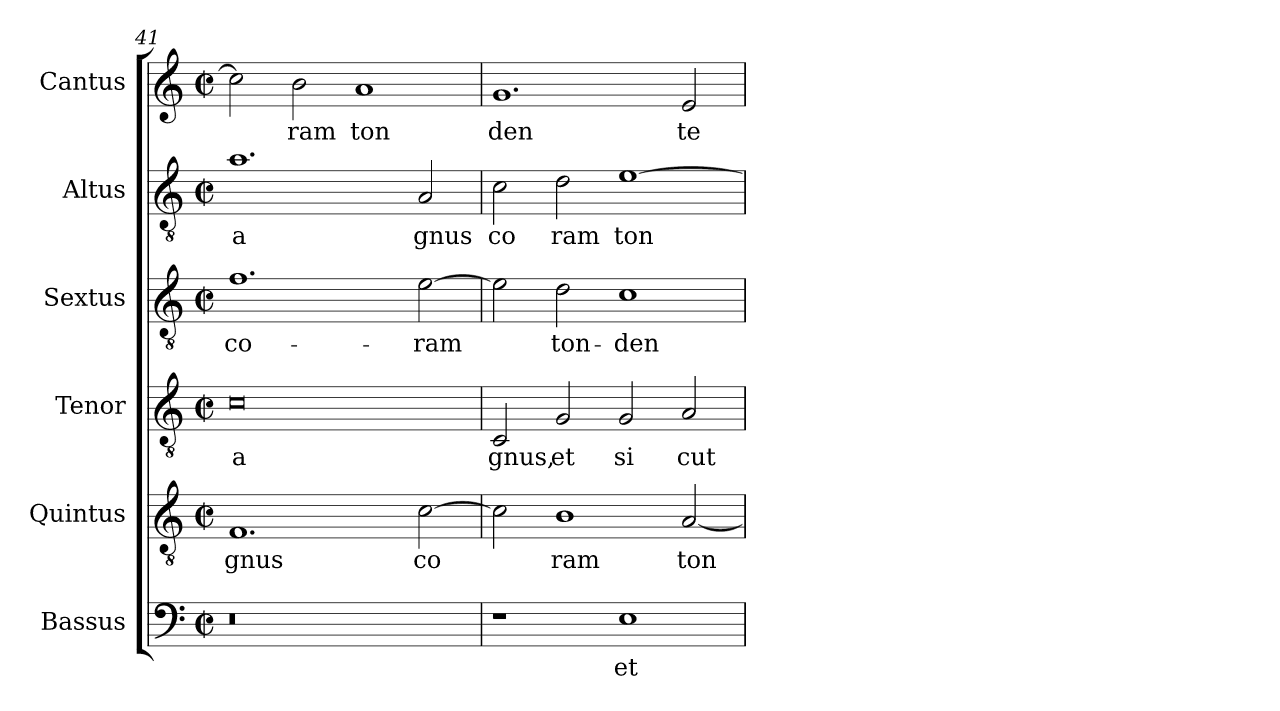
**kern	**text	**kern	**text	**kern	**text	**kern	**text	**kern	**text	**kern	**text
*part6	*part6	*part5	*part5	*part4	*part4	*part3	*part3	*part2	*part2	*part1	*part1
*staff6	*staff6	*staff5	*staff5	*staff4	*staff4	*staff3	*staff3	*staff2	*staff2	*staff1	*staff1
*I"Bassus	*	*I"Quintus	*	*I"Tenor	*	*I"Sextus	*	*I"Altus	*	*I"Cantus	*
!!LO:PB:g=z
*clefF4	*	*clefGv2	*	*clefGv2	*	*clefGv2	*	*clefGv2	*	*clefG2	*
*M2/2	*	*M2/2	*	*M2/2	*	*M2/2	*	*M2/2	*	*M2/2	*
*met(c|)	*	*met(c|)	*	*met(c|)	*	*met(c|)	*	*met(c|)	*	*met(c|)	*
=41	=41	=41	=41	=41	=41	=41	=41	=41	=41	=41	=41
!	!	!	!LO:LY:b:cj	!	!LO:LY:b:cj	!	!LO:LY:b:cj	!	!LO:LY:b:cj	!	!
0r	.	1.F	-gnus	0c	a	1.f	co-	1.a	a	2cc\]	.
!	!	!	!	!	!	!	!	!	!	!	!LO:LY:b:cj
.	.	.	.	.	.	.	.	.	.	2b\	ram
!	!	!	!	!	!	!	!	!	!	!	!LO:LY:b:cj
.	.	.	.	.	.	.	.	.	.	1a	ton
!	!	!	!LO:LY:b:cj	!	!	!	!LO:LY:b	!	!LO:LY:b:cj	!	!
.	.	[>2c\	co	.	.	[>2e\	-ram	2A/	gnus	.	.
=42	=42	=42	=42	=42	=42	=42	=42	=42	=42	=42	=42
!	!	!	!	!	!LO:LY:b:cj	!	!	!	!LO:LY:b:cj	!	!LO:LY:b:cj
1r	.	2c\]	.	2C/	gnus,	2e\]	.	2c\	co	1.g	den
!	!	!	!LO:LY:b:cj	!	!LO:LY:b:cj	!	!LO:LY:b:cj	!	!LO:LY:b:cj	!	!
.	.	1B	ram	2G/	et	2d\	ton-	2d\	ram	.	.
!	!LO:LY:b:cj	!	!	!	!LO:LY:b:cj	!	!LO:LY:b:cj	!	!LO:LY:b:cj	!	!
1E	et	.	.	2G/	si	1c	-den-	[>1e	ton	.	.
!	!	!	!LO:LY:b	!	!LO:LY:b:cj	!	!	!	!	!	!LO:LY:b:cj
.	.	[<2A/	ton	2A/	cut	.	.	.	.	2e/	te
=	=	=	=	=	=	=	=	=	=	=	=
*-	*-	*-	*-	*-	*-	*-	*-	*-	*-	*-	*-
